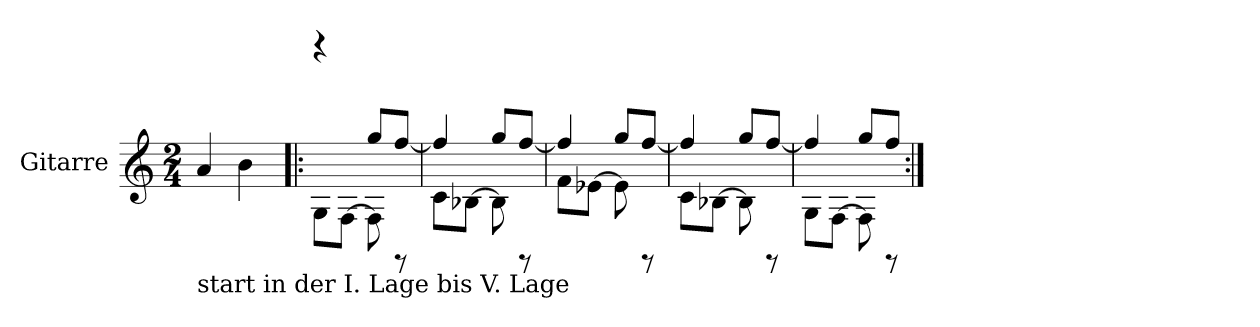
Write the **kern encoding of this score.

**kern
*part1
*staff1
*I"Gitarre
*I'Git.
*clefG2
*ITrd7c12
*k[]
*M2/4
=1
!LO:TX:b:t=start in der I. Lage bis V. Lage
4A/
4B\
=2!|:
*^
8GG<<\L	4rbbbb
[8FF<\J	.
8FF\]	8g/L
8rEE	[8f/J
=3	=3
8C<<\L	4f/]
[8BB-X<\J	.
8BB-\]	8g/L
8rEE	[8f/J
=4	=4
8F<<\L	4f/]
[8E-X<\J	.
8E-\]	8g/L
8rEE	[8f/J
=5	=5
8C<\L	4f/]
[8BB-X<\J	.
8BB-\]	8g/L
8rEE	[8f/J
=6	=6
8GG<\L	4f/]
[8FF<\J	.
8FF\]	8g/L
8rEE	8f/J
*v	*v
=:|!
*-
